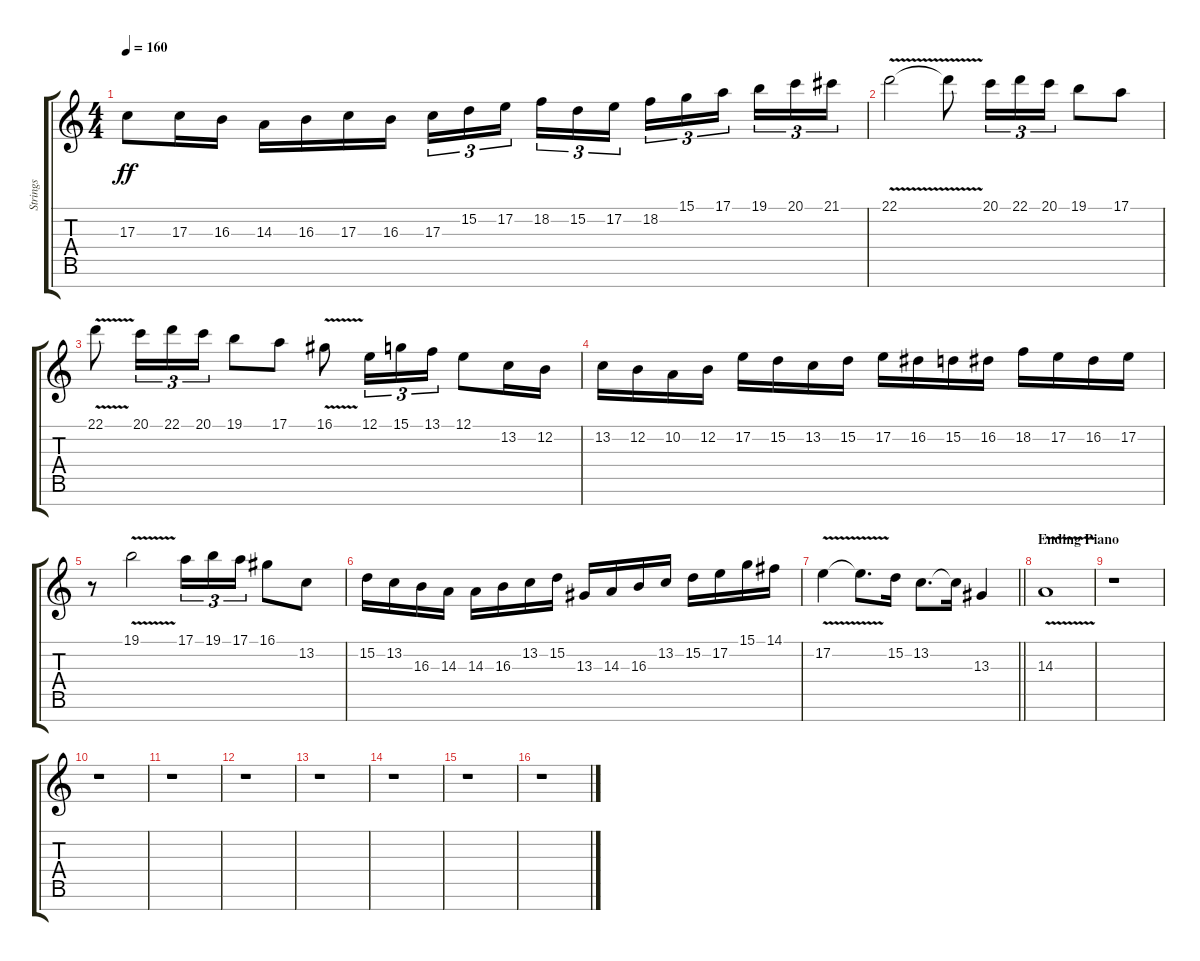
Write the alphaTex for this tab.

\track ("Strings" "Strings") {instrument stringensemble1}
\staff {score tabs}
\tuning (E4 B3 G3 D3 A2 E2 B1) {hide}
\ts (4 4)
\tempo 160
\clef g2
\ks c
17.3{t}.8{dy ff} 17.3.16 16.3.16 14.3.16 16.3.16 17.3.16 16.3.16 17.3.16{tu (3 2)} 15.2.16{tu (3 2)} 17.2.16{tu (3 2) beam splitsecondary} 18.2.16{tu (3 2)} 15.2.16{tu (3 2)} 17.2.16{tu (3 2)} 18.2.16{tu (3 2)} 15.1.16{tu (3 2)} 17.1.16{tu (3 2) beam splitsecondary} 19.1.16{tu (3 2)} 20.1.16{tu (3 2)} 21.1.16{tu (3 2)} |
22.1{v}.2 22.1{t}.8 20.1.16{tu (3 2)} 22.1.16{tu (3 2)} 20.1.16{tu (3 2)} 19.1.8 17.1.8 |
22.1{v}.8 20.1.16{tu (3 2)} 22.1.16{tu (3 2)} 20.1.16{tu (3 2)} 19.1.8 17.1.8 16.1{v}.8 12.1.16{tu (3 2)} 15.1.16{tu (3 2)} 13.1.16{tu (3 2)} 12.1.8 13.2.16 12.2.16 |
13.2.16 12.2.16 10.2.16 12.2.16 17.2.16 15.2.16 13.2.16 15.2.16 17.2.16 16.2.16 15.2.16 16.2.16 18.2.16 17.2.16 16.2.16 17.2.16 |
r.8 19.1{v}.2 17.1.16{tu (3 2)} 19.1.16{tu (3 2)} 17.1.16{tu (3 2)} 16.1.8 13.2.8 |
15.2.16 13.2.16 16.3.16 14.3.16 14.3.16 16.3.16 13.2.16 15.2.16 13.3.16 14.3.16 16.3.16 13.2.16 15.2.16 17.2.16 15.1.16 14.1.16 |
\barLineRight lightlight
17.2{v}.4 17.2{t}.8{d} 15.2.16 13.2.8{d} 13.2{t}.16 13.3.4 |
\section ("" "Ending Piano")
14.3{v}.1{volume 1} |
r.1 |
r.1 |
r.1 |
r.1 |
r.1 |
r.1 |
r.1 |
r.1
